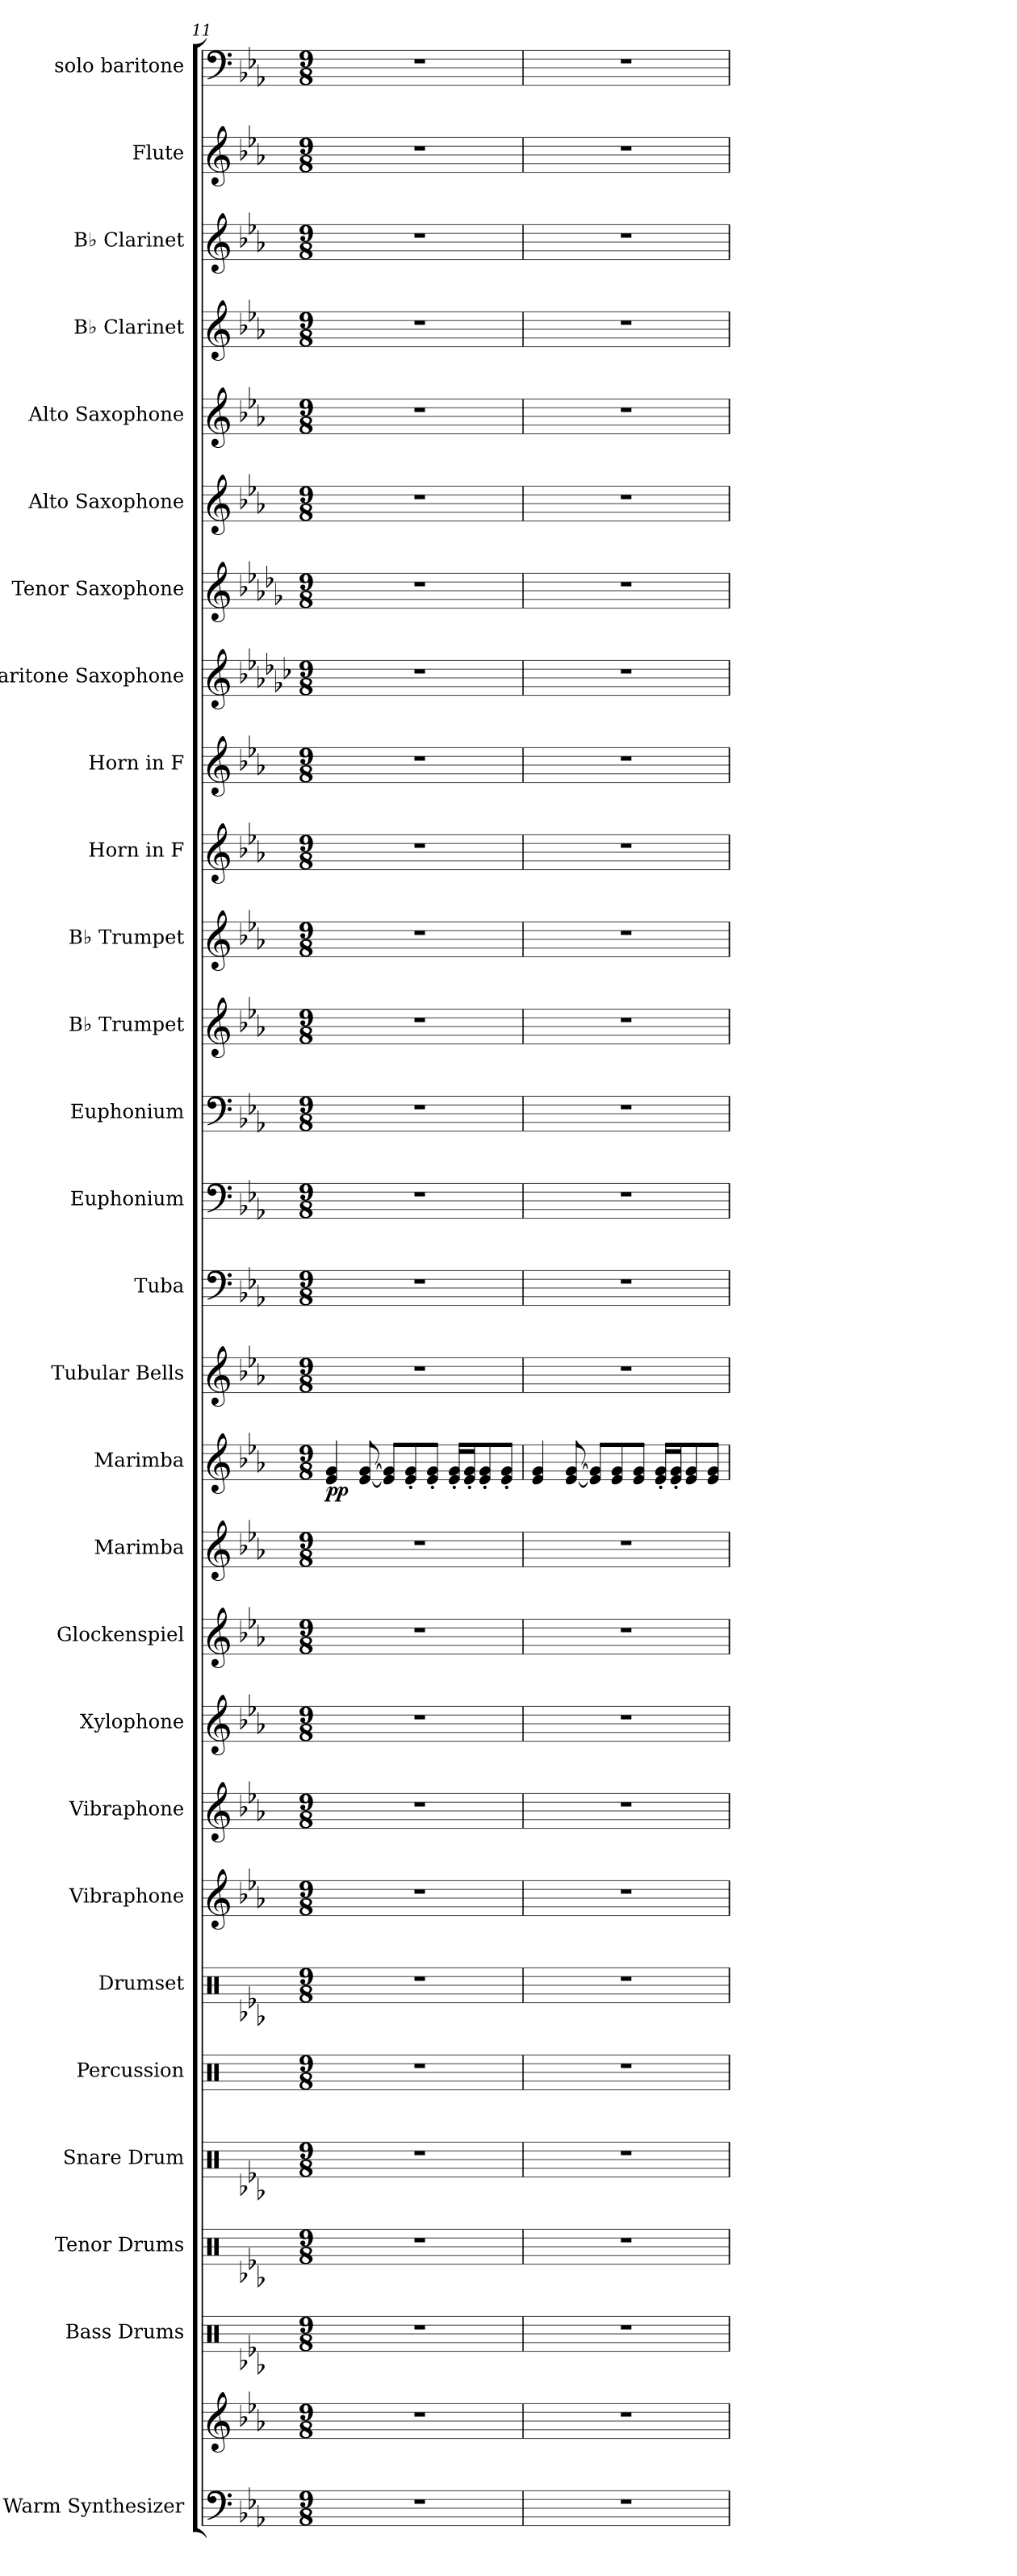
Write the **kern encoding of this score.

**kern	**kern	**kern	**kern	**kern	**kern	**kern	**kern	**kern	**kern	**kern	**kern	**kern	**dynam	**kern	**kern	**kern	**kern	**kern	**kern	**kern	**kern	**kern	**kern	**kern	**kern	**kern	**kern	**kern	**kern
*part28	*part28	*part27	*part26	*part25	*part24	*part23	*part22	*part21	*part20	*part19	*part18	*part17	*part17	*part16	*part15	*part14	*part13	*part12	*part11	*part10	*part9	*part8	*part7	*part6	*part5	*part4	*part3	*part2	*part1
*staff29	*staff28	*staff27	*staff26	*staff25	*staff24	*staff23	*staff22	*staff21	*staff20	*staff19	*staff18	*staff17	*staff17	*staff16	*staff15	*staff14	*staff13	*staff12	*staff11	*staff10	*staff9	*staff8	*staff7	*staff6	*staff5	*staff4	*staff3	*staff2	*staff1
*I"Warm Synthesizer	*	*I"Bass Drums	*I"Tenor Drums	*I"Snare Drum	*I"Percussion	*I"Drumset	*I"Vibraphone	*I"Vibraphone	*I"Xylophone	*I"Glockenspiel	*I"Marimba	*I"Marimba	*	*I"Tubular Bells	*I"Tuba	*I"Euphonium	*I"Euphonium	*I"B♭ Trumpet	*I"B♭ Trumpet	*I"Horn in F	*I"Horn in F	*I"Baritone Saxophone	*I"Tenor Saxophone	*I"Alto Saxophone	*I"Alto Saxophone	*I"B♭ Clarinet	*I"B♭ Clarinet	*I"Flute	*I"solo baritone
*I'Synth.	*	*I'B.D.	*I'T.D.	*I'S.D.	*I'Perc.	*I'Drs.	*I'Vib.	*I'Vib.	*I'Xyl.	*I'Glk.	*I'Mrm.	*I'Mrm.	*	*I'Tu. Be.	*I'Tba.	*I'Euph.	*I'Euph.	*I'B♭ Tpt.	*I'B♭ Tpt.	*	*	*I'Bar. Sax.	*I'T. Sax.	*I'A. Sax.	*I'A. Sax.	*I'B♭ Cl.	*I'B♭ Cl.	*I'Fl.	*
*clefF4	*clefG2	*clefX	*clefX	*clefX	*clefX	*clefX	*clefG2	*clefG2	*clefG2	*clefG2	*clefG2	*clefG2	*	*clefG2	*clefF4	*clefF4	*clefF4	*clefG2	*clefG2	*clefG2	*clefG2	*clefG2	*clefG2	*clefG2	*clefG2	*clefG2	*clefG2	*clefG2	*clefF4
*	*	*	*	*	*	*	*	*	*ITrd-7c-12	*ITrd-14c-24	*	*	*	*	*	*	*	*ITrd1c2	*ITrd1c2	*ITrd4c7	*ITrd4c7	*ITrd12c21	*ITrd8c14	*ITrd5c9	*ITrd5c9	*ITrd1c2	*ITrd1c2	*	*
*k[b-e-a-]	*k[b-e-a-]	*k[b-e-a-]	*k[b-e-a-]	*k[b-e-a-]	*k[]	*k[b-e-a-]	*k[b-e-a-]	*k[b-e-a-]	*k[b-e-a-]	*k[b-e-a-]	*k[b-e-a-]	*k[b-e-a-]	*	*k[b-e-a-]	*k[b-e-a-]	*k[b-e-a-]	*k[b-e-a-]	*k[b-e-a-d-g-]	*k[b-e-a-d-g-]	*k[b-e-a-d-]	*k[b-e-a-d-]	*k[b-e-a-d-g-c-]	*k[b-e-a-d-g-]	*k[b-e-a-d-g-c-]	*k[b-e-a-d-g-c-]	*k[b-e-a-d-g-]	*k[b-e-a-d-g-]	*k[b-e-a-]	*k[b-e-a-]
*M9/8	*M9/8	*M9/8	*M9/8	*M9/8	*M9/8	*M9/8	*M9/8	*M9/8	*M9/8	*M9/8	*M9/8	*M9/8	*	*M9/8	*M9/8	*M9/8	*M9/8	*M9/8	*M9/8	*M9/8	*M9/8	*M9/8	*M9/8	*M9/8	*M9/8	*M9/8	*M9/8	*M9/8	*M9/8
=11	=11	=11	=11	=11	=11	=11	=11	=11	=11	=11	=11	=11	=11	=11	=11	=11	=11	=11	=11	=11	=11	=11	=11	=11	=11	=11	=11	=11	=11
!	!	!	!	!	!	!	!	!	!	!	!	!	!LO:DY:b	!	!	!	!	!	!	!	!	!	!	!	!	!	!	!	!
8%9r	8%9r	8%9r	8%9r	8%9r	8%9r	8%9r	8%9r	8%9r	8%9r	8%9r	8%9r	4e-/ 4g/	pp	8%9r	8%9r	8%9r	8%9r	8%9r	8%9r	8%9r	8%9r	8%9r	8%9r	8%9r	8%9r	8%9r	8%9r	8%9r	8%9r
.	.	.	.	.	.	.	.	.	.	.	.	[8e-/ [8g/	.	.	.	.	.	.	.	.	.	.	.	.	.	.	.	.	.
.	.	.	.	.	.	.	.	.	.	.	.	8e-/] 8g/]L	.	.	.	.	.	.	.	.	.	.	.	.	.	.	.	.	.
.	.	.	.	.	.	.	.	.	.	.	.	8e-/' 8g/'	.	.	.	.	.	.	.	.	.	.	.	.	.	.	.	.	.
.	.	.	.	.	.	.	.	.	.	.	.	8e-/' 8g/'J	.	.	.	.	.	.	.	.	.	.	.	.	.	.	.	.	.
.	.	.	.	.	.	.	.	.	.	.	.	16e-/' 16g/'LL	.	.	.	.	.	.	.	.	.	.	.	.	.	.	.	.	.
.	.	.	.	.	.	.	.	.	.	.	.	16e-/' 16g/'J	.	.	.	.	.	.	.	.	.	.	.	.	.	.	.	.	.
.	.	.	.	.	.	.	.	.	.	.	.	8e-/' 8g/'	.	.	.	.	.	.	.	.	.	.	.	.	.	.	.	.	.
.	.	.	.	.	.	.	.	.	.	.	.	8e-/' 8g/'J	.	.	.	.	.	.	.	.	.	.	.	.	.	.	.	.	.
=12	=12	=12	=12	=12	=12	=12	=12	=12	=12	=12	=12	=12	=12	=12	=12	=12	=12	=12	=12	=12	=12	=12	=12	=12	=12	=12	=12	=12	=12
8%9r	8%9r	8%9r	8%9r	8%9r	8%9r	8%9r	8%9r	8%9r	8%9r	8%9r	8%9r	4e-/ 4g/	.	8%9r	8%9r	8%9r	8%9r	8%9r	8%9r	8%9r	8%9r	8%9r	8%9r	8%9r	8%9r	8%9r	8%9r	8%9r	8%9r
.	.	.	.	.	.	.	.	.	.	.	.	[8e-/ [8g/	.	.	.	.	.	.	.	.	.	.	.	.	.	.	.	.	.
.	.	.	.	.	.	.	.	.	.	.	.	8e-/] 8g/]L	.	.	.	.	.	.	.	.	.	.	.	.	.	.	.	.	.
.	.	.	.	.	.	.	.	.	.	.	.	8e-/ 8g/	.	.	.	.	.	.	.	.	.	.	.	.	.	.	.	.	.
.	.	.	.	.	.	.	.	.	.	.	.	8e-/ 8g/J	.	.	.	.	.	.	.	.	.	.	.	.	.	.	.	.	.
.	.	.	.	.	.	.	.	.	.	.	.	16e-/' 16g/'LL	.	.	.	.	.	.	.	.	.	.	.	.	.	.	.	.	.
.	.	.	.	.	.	.	.	.	.	.	.	16e-/' 16g/'J	.	.	.	.	.	.	.	.	.	.	.	.	.	.	.	.	.
.	.	.	.	.	.	.	.	.	.	.	.	8e-/ 8g/	.	.	.	.	.	.	.	.	.	.	.	.	.	.	.	.	.
.	.	.	.	.	.	.	.	.	.	.	.	8e-/ 8g/J	.	.	.	.	.	.	.	.	.	.	.	.	.	.	.	.	.
=	=	=	=	=	=	=	=	=	=	=	=	=	=	=	=	=	=	=	=	=	=	=	=	=	=	=	=	=	=
*-	*-	*-	*-	*-	*-	*-	*-	*-	*-	*-	*-	*-	*-	*-	*-	*-	*-	*-	*-	*-	*-	*-	*-	*-	*-	*-	*-	*-	*-
